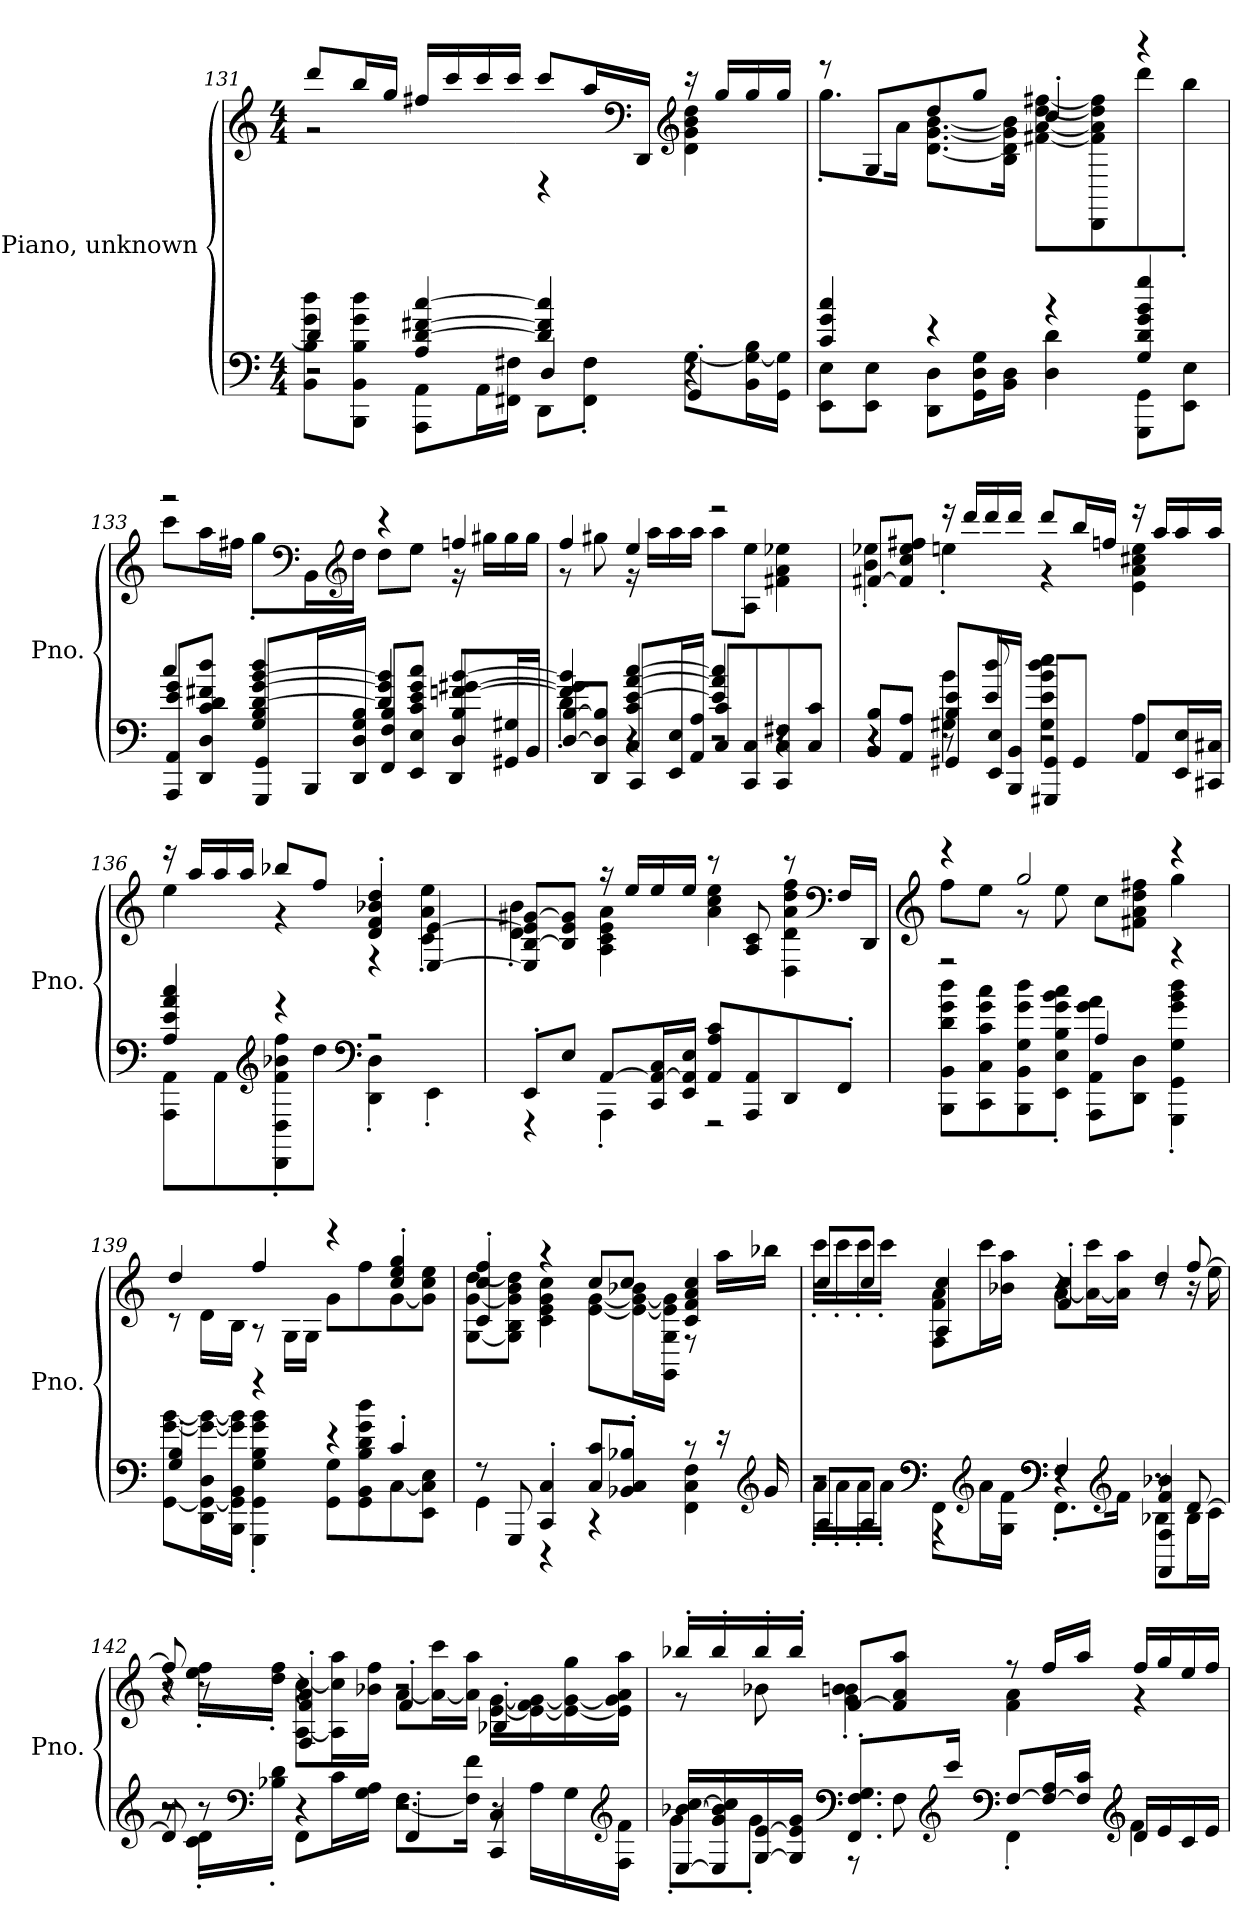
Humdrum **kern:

**kern	**kern
*part1	*part1
*staff2	*staff1
*I"Piano, unknown	*
*I'Pno.	*
*clefF4	*clefG2
*k[]	*k[]
*M4/4	*M4/4
=131	=131
*^	*^
*	*^	*	*
4d/]	8BB\ 8B\ 8g\ 8dd\L	2r	8ddd/L	2r
.	8BBB\ 8BB\ 8B\ 8g\ 8dd\J	.	16bb/L	.
.	.	.	16gg/JJ	.
4A/ [4d/ [4f#X/ [4cc/	8AAA\ 8AA\L	.	16ff#X/LL	.
.	.	.	16ccc/	.
.	16AA\L	.	16ccc/	.
.	16FF#X\ 16F#X\JJ	.	16ccc/JJ	.
4d/] 4f#/] 4cc/]	8DD\L	4D/	8ccc/L	4r
.	8FF#\' 8F#\'J	.	16aa/L	.
*	*	*	*clefF4	*
.	.	.	16DD/JJ	.
*	*	*	*clefG2	*
4r	[8G\L	4GG'/	16r	4d\ 4g\ 4b\ 4dd\
.	.	.	16gg/LL	.
.	16BB\ 16G\_ 16B\L	.	16gg/	.
.	16GG\ 16G\]JJ	.	16gg/JJ	.
*	*v	*v	*	*
!!LO:PB:g=z	!!
=132	=132	=132	=132
4c/ 4g/ 4cc/	8EE\ 8E\L	8r	8.gg'\L
.	8EE\ 8E\J	8G/L	.
.	.	.	16a\Jk
4r	8DD\ 8D\L	8dd/	[8.d\ [8.g\ [8.b\L
.	16GG\ 16D\ 16G\L	8gg/J	.
.	16BB\ 16D\JJ	.	16B\ 16d\] 16g\] 16b\]Jk
4r	4D\ 4d\	4cc'/	[8f#X\ [8a\ [8dd\ [8ff#X\L
.	.	.	8DD\ 8f#\] 8a\] 8dd\] 8ff#\]
4G/ 4d/ 4g/ 4b/ 4gg/	8GGG\ 8GG\L	4r	8ddd\
.	8EE\ 8E\J	.	8bb'\J
=133	=133	=133	=133
4cc/	8AAA/ 8AA/ 8e/ 8g/L	2r	8ccc\L
.	8DD/ 8D/ 8c/ 8d/ 8f#X/ 8dd/J	.	16aa\L
.	.	.	16ff#X\JJ
4G/ 4B/ [4d/ [4g/ [4b/ 4dd/	8GGG/ 8GG/L	.	8gg'\L
*	*	*clefF4	*
.	16BBB/L	.	16BB\L
*	*	*clefG2	*
.	16DD/ 16D/ 16G/ 16B/JJ	.	16dd\JJ
4d/] 4g/] 4b/]	8FF/ 8F/ 8B/L	4r	8dd\L
.	8EE/ 8E/ 8c/ 8e/ 8g/ 8cc/J	.	8ee\J
4D/ 4B/ [4fn/ [4g#X/ [4b/	8DD/L	4ffn/	16r
.	.	.	16gg#X\LL
.	16GG#X/ 16G#X/L	.	16gg#\
.	16BB/JJ	.	16gg#\JJ
!!LO:LB:g=z	!!
=134	=134	=134	=134
*	*^	*	*
4f/] 4g#/] 4b/]	4d'\	[8D/ [8B/L	4ff/	8r
.	.	8DD/ 8D/] 8B/]J	.	8gg#X\
4C/ 4c/ [4e/ [4a/ [4cc/	4r	8CC/L	4ee/	16r
.	.	.	.	16aa\LL
.	.	16EE/ 16E/L	.	16aa\
.	.	16AA/ 16A/JJ	.	16aa\JJ
4e/] 4a/] 4cc/]	2r	8C/ 8c/L	2r	8aa\L
.	.	8CC/ 8C/	.	8A\ 8ee\J
4r	.	8CC/ 8C/ 8F#X/	.	4f#X\ 4a\ 4ee-X\
.	.	8C/ 8c/J	.	.
=135	=135	=135	=135	=135
4r	4r	8BB/ 8B/L	[8f#X/L	4b\' 4ee-X\'
.	.	8AA/ 8A/J	8f#/] 8cc/ 8ee-/ 8ff#X/J	.
8r	4G#X\ 4b\	8GG#X/ 8B/ 8e/L	16r	4een'\
.	.	.	16ddd/LL	.
8e/ 8dd/	.	16EE/ 16E/L	16ddd/	.
.	.	16BBB/ 16BB/JJ	16ddd/JJ	.
2r	4G#\ 4e\ 4b\ 4dd\ 4ee\	8GGG#X/ 8GG#/L	8ddd/L	4r
.	.	8GG#/J	16bb/L	.
.	.	.	16ffn/JJ	.
.	4A\	8AA/L	16r	4e\ 4a\ 4cc#X\ 4ee\
.	.	.	16aa/LL	.
.	.	16EE/ 16E/L	16aa/	.
.	.	16CC#X/ 16C#X/JJ	16aa/JJ	.
*	*v	*v	*	*
!!LO:LB:g=z	!!
=136	=136	=136	=136
4A/ 4e/ 4a/ 4cc/	8AAA\ 8AA\L	16r	4ee\
.	.	16aa/LL	.
.	8AA\	16aa/	.
.	.	16aa/JJ	.
*clefG2	*	*	*
4r	8DD\' 8D\' 8f\' 8b-X\' 8ff\'	8bb-X/L	4r
.	8dd\J	8ff/J	.
*clefF4	*	*	*
2r	4DD\' 4D\'	4d/' 4f/' 4b-X/' 4dd/'	4r
.	4EE'\	[4E/ [4e/	4c\' 4a\' 4ee\'
=137	=137	=137	=137
8EE'/L	4r	8E/] [8B/ 8e/] [8g#X/L	4d\' 4b\'
8E/J	.	8B/] 8e/ 8g#/]J	.
[8AA/L	4AAA'\	16r	4A\ 4c\ 4e\ 4a\
.	.	16ee/LL	.
16CC/ 16AA/_ 16C/L	.	16ee/	.
16EE/ 16AA/] 16E/JJ	.	16ee/JJ	.
8AA/ 8A/ 8c/L	2r	8r	4a\ 4cc\ 4ee\
8AAA/ 8AA/	.	8A/ 8c/	.
8DD/	.	8r	4D\ 4d\ 4a\ 4dd\ 4ff\
*	*	*clefF4	*
8FF'/J	.	16F/LL	.
.	.	16DD/JJ	.
=138	=138	=138	=138
*	*	*clefG2	*
2r	8BBB\ 8BB\ 8d\ 8g\ 8dd\L	4r	8ff\L
.	8CC\ 8C\ 8c\ 8g\ 8cc\	.	8ee\J
.	8BBB\ 8BB\ 8G\ 8g\ 8dd\	2gg/	8r
.	8EE\' 8E\' 8B\' 8g\' 8b\' 8cc\'J	.	8ee\
4A/	8AAA\ 8AA\ 8g\ 8a\L	.	8cc\L
.	8DD\ 8D\J	.	8f#X\ 8a\ 8dd\ 8ff#X\J
4r	4GGG\' 4GG\' 4G\' 4g\' 4b\' 4dd\'	4r	4gg\
!!LO:LB:g=z	!!
=139	=139	=139	=139
4G/' 4B/'	[8GG\ [8g\ [8b\L	4dd/	8r
.	16DD\ 16GG\_ 16D\ 16g\_ 16b\_L	.	16d\LL
.	16BBB\ 16GG\] 16BB\ 16g\] 16b\]JJ	.	16B\JJ
4r	4GGG\' 4GG\' 4G\' 4B\' 4g\' 4b\'	4ff/	8r
.	.	.	16G\LL
.	.	.	16G\JJ
4r	8GG\ 8G\L	4r	8g\L
.	8GG\ 8BB\ 8B\ 8d\ 8g\ 8dd\	.	8ff\
4c'/	[8C\	4cc/' 4ee/' 4gg/'	[8g\
.	8EE\ 8C\] 8E\J	.	8g\] 8cc\ 8ee\J
=140	=140	=140	=140
8r	4GG\	4c/' 4cc/' 4ff/'	[8G\ [8g\ [8dd\L
8GGG/	.	.	8G\] 8B\ 8g\] 8b\ 8dd\]J
4CC/' 4C/'	4r	4r	4c\ 4e\ 4g\ 4cc\
8C/ 8c/L	4r	8cc/L	[8e\ [8g\L
8BB-X/' 8C/' 8B-X/'J	.	8cc/J	16e\_ 16g\_ 16b-X\L
.	.	.	16GG\ 16G\ 16e\] 16g\]JJ
8r	4FF\ 4C\ 4F\	4c/ 4f/ 4a/ 4cc/	8r
16r	.	.	16aa\LL
*clefG2	*	*	*
16g/	.	.	16bb-X\JJ
!!LO:LB:g=z
=141	=141	=141	=141
*	*^	*	*^
2r	16a'\LL	8A/L	2r	16ccc'\LL	8cc/L
.	16a'\	.	.	16ccc'\	.
.	16a'\	8A/J	.	16ccc'\	8cc/J
.	16a'\JJ	.	.	16ccc'\JJ	.
*clefF4	*	*	*	*	*
.	8FF\L	4r	.	8F\ 8f\ 8a\L	4A/ 4cc/
*clefG2	*	*	*	*	*
.	16a\L	.	.	16ccc\L	.
.	16G\ 16f\JJ	.	.	16b-X\ 16aa\JJ	.
*clefF4	*	*	*	*	*
4r	8.FF'\L	4F/	4r	[8a\L	4f/' 4cc/'
.	.	.	.	16a\_ 16ccc\L	.
*clefG2	*	*	*	*	*
.	16f\Jk	.	.	16a\] 16aa\JJ	.
8r	8B-X\L	4FF/ 4F/ 4f/ 4b-X/	8r	8r	4dd/
[8d/	16B-\L	.	[8ff/	16r	.
.	16c\JJ	.	.	16ee\	.
!!LO:LB:g=z	!!	!!
=142	=142	=142	=142	=142	=142
8d/]	8r	2r	8ff/]	8r	4r
8r	16c\' 16d\'LL	.	8r	16ee\' 16ff\'LL	.
*clefF4	*	*	*	*	*
.	16B-X\' 16d\'JJ	.	.	16dd\' 16ff\'JJ	.
4r	8FF\L	.	4r	[8A\ [8cc\L	4F/' 4f/' 4a/'
.	16c\L	.	.	16A\] 16cc\] 16aa\L	.
.	16G\ 16A\JJ	.	.	16b-X\ 16ff\JJ	.
2r	[8.F\L	4FF'/	2r	[8a\L	4f'/
.	.	.	.	16a\_ 16ccc\L	.
.	16F\] 16f\Jk	.	.	16a\] 16aa\JJ	.
.	16r	4CC/ 4C/	.	[16e\ [16g\LL	4B-X'/
.	16A\LL	.	.	16e\_ 16f\ 16g\_	.
.	16G\	.	.	16e\_ 16g\_ 16gg\	.
*clefG2	*	*	*	*	*
.	16F\ 16f\JJ	.	.	16e\] 16g\] 16a\ 16aa\JJ	.
*	*v	*v	*	*	*
*	*	*	*v	*v
!!LO:PB:g=z
=143	=143	=143	=143
[16E/ [16b-X/ [16cc/LL	8g'\L	16bb-X'/LL	8r
16E/] 16g/ 16b-/] 16cc/]	.	16bb-'/	.
[16G/ [16e/	8g'\J	16bb-'/	8b-X\
16G/] 16e/] 16g/JJ	.	16bb-'/JJ	.
*clefF4	*	*	*
8.FF/' 8.F/' 8.G/'L	8r	[8f/L	4g\' 4b-\' 4bn\'
.	8F\	8f/] 8a/ 8aa/J	.
*clefG2	*	*	*
16ccc/Jk	.	.	.
*clefF4	*	*	*
[8F/L	4FF'\	8r	4f\ 4a\
16F/_ 16A/L	.	16ff/LL	.
16F/] 16c/JJ	.	16aa/JJ	.
*clefG2	*	*	*
16d/LL	4f\	16ff/LL	4r
16e/	.	16gg/	.
16c/	.	16ee/	.
16e/JJ	.	16ff/JJ	.
*v	*v	*	*
*	*v	*v
=	=
*-	*-
